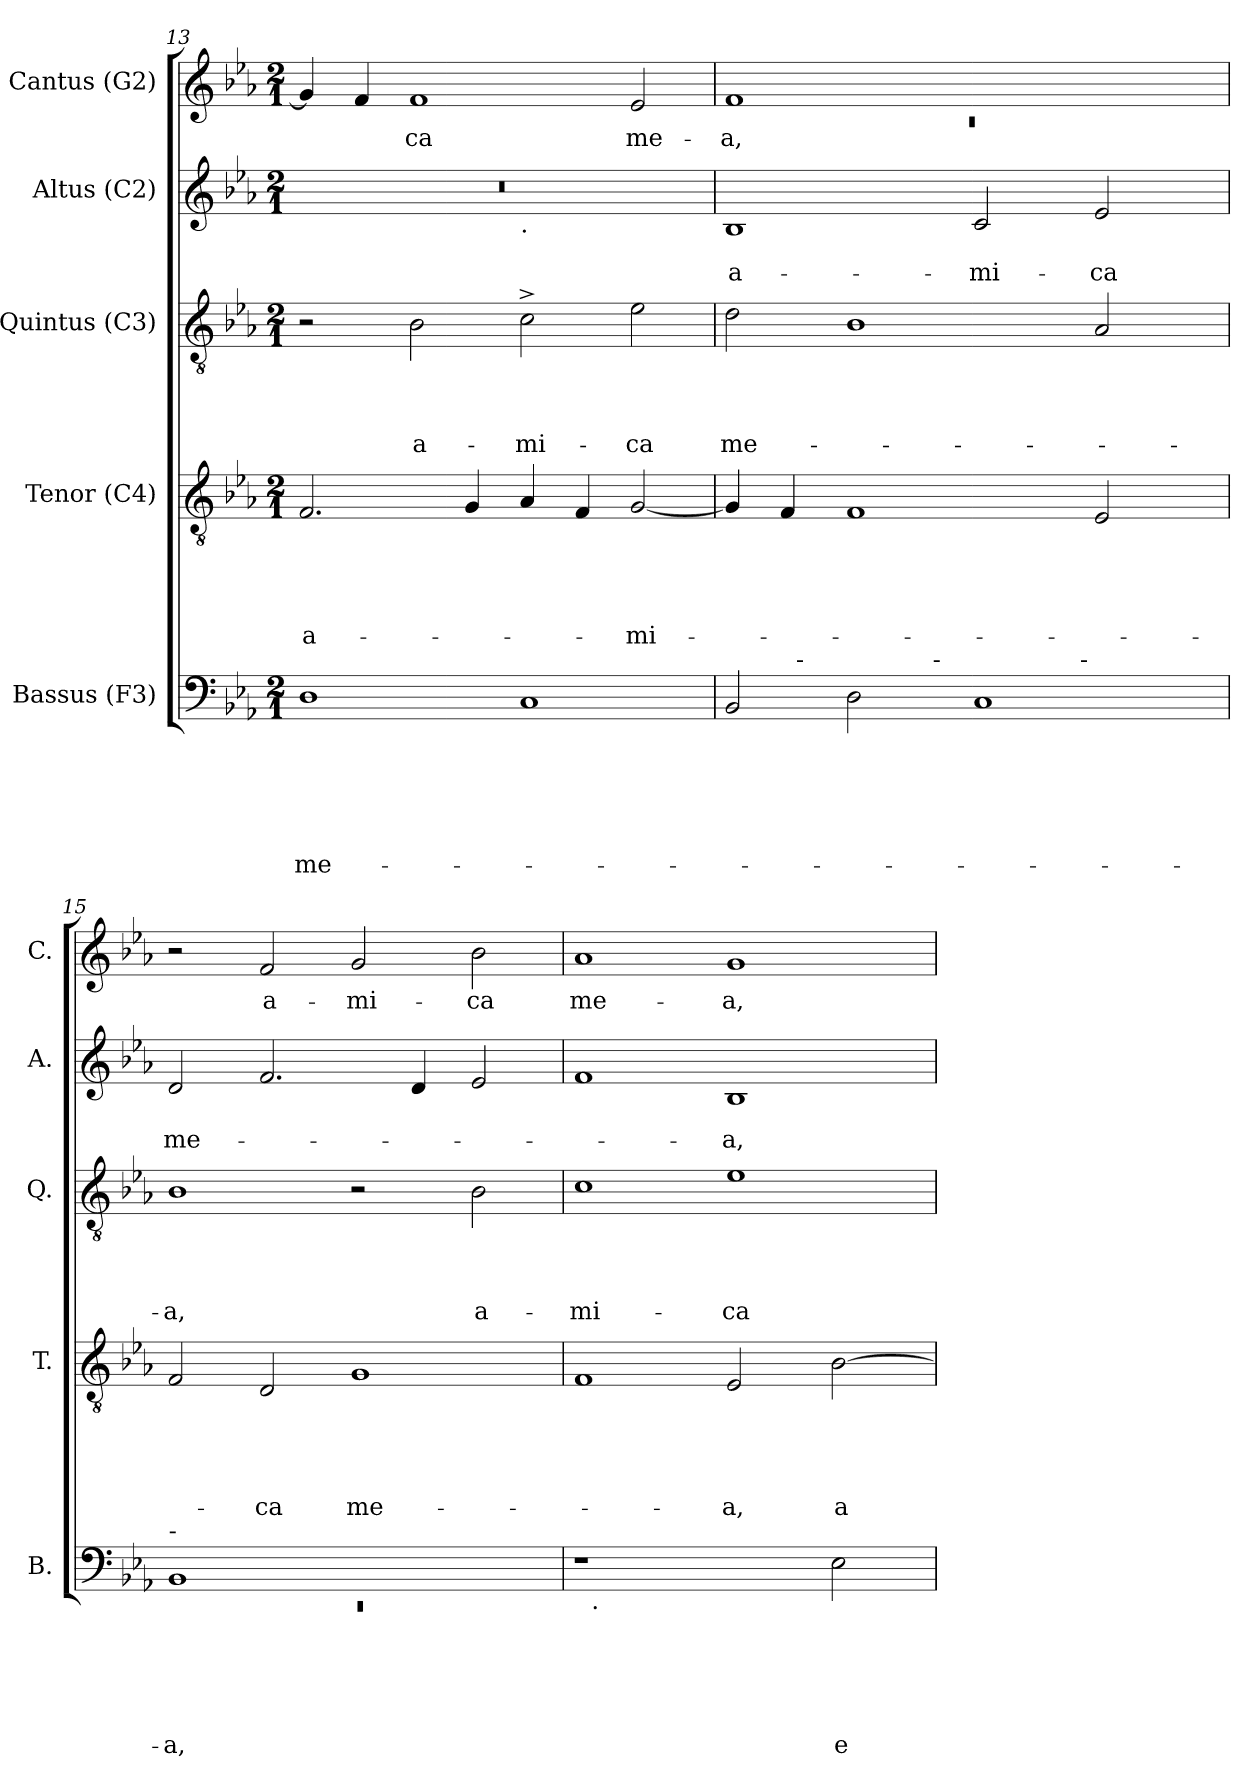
**kern	**text	**text	**text	**text	**text	**text	**kern	**text	**text	**text	**text	**text	**kern	**text	**text	**text	**text	**kern	**text	**text	**kern	**text
*part5	*part5	*part5	*part5	*part5	*part5	*part5	*part4	*part4	*part4	*part4	*part4	*part4	*part3	*part3	*part3	*part3	*part3	*part2	*part2	*part2	*part1	*part1
*staff5	*staff5	*staff5	*staff5	*staff5	*staff5	*staff5	*staff4	*staff4	*staff4	*staff4	*staff4	*staff4	*staff3	*staff3	*staff3	*staff3	*staff3	*staff2	*staff2	*staff2	*staff1	*staff1
*I"Bassus (F3)	*	*	*	*	*	*	*I"Tenor (C4)	*	*	*	*	*	*I"Quintus (C3)	*	*	*	*	*I"Altus (C2)	*	*	*I"Cantus (G2)	*
*I'B.	*	*	*	*	*	*	*I'T.	*	*	*	*	*	*I'Q.	*	*	*	*	*I'A.	*	*	*I'C.	*
*clefF4	*	*	*	*	*	*	*clefGv2	*	*	*	*	*	*clefGv2	*	*	*	*	*clefG2	*	*	*clefG2	*
*k[b-e-a-]	*	*	*	*	*	*	*k[b-e-a-]	*	*	*	*	*	*k[b-e-a-]	*	*	*	*	*k[b-e-a-]	*	*	*k[b-e-a-]	*
*E-:	*	*	*	*	*	*	*E-:	*	*	*	*	*	*E-:	*	*	*	*	*E-:	*	*	*E-:	*
*M2/1	*	*	*	*	*	*	*M2/1	*	*	*	*	*	*M2/1	*	*	*	*	*M2/1	*	*	*M2/1	*
=13	=13	=13	=13	=13	=13	=13	=13	=13	=13	=13	=13	=13	=13	=13	=13	=13	=13	=13	=13	=13	=13	=13
!	!	!	!	!	!	!LO:LY:b	!	!	!	!	!	!LO:LY:b	!	!	!	!	!	!	!	!	!	!
*	*	*	*	*	*	*	*	*	*	*	*	*	*	*	*	*	*	*^	*	*	*	*
1D	.	.	.	.	.	me-	2.F/	.	.	.	.	a-	2r	.	.	.	.	0r	1ryy	.	.	4g/]	.
.	.	.	.	.	.	.	.	.	.	.	.	.	.	.	.	.	.	.	.	.	.	4f/	.
!	!	!	!	!	!	!	!	!	!	!	!	!	!	!	!	!	!LO:LY:b	!	!	!	!	!	!LO:LY:b
.	.	.	.	.	.	.	.	.	.	.	.	.	2B-\	.	.	.	a-	.	.	.	.	1f	-ca
.	.	.	.	.	.	.	4G/	.	.	.	.	.	.	.	.	.	.	.	.	.	.	.	.
!	!	!	!	!	!	!	!	!	!	!	!	!	!	!	!	!	!	!	!LO:TX:b:t=.	!	!	!	!
!	!	!	!	!	!	!	!	!	!	!	!	!	!	!	!	!	!LO:LY:b	!	!	!	!	!	!
1C	.	.	.	.	.	.	4A-/	.	.	.	.	.	2c^>\	.	.	.	-mi-	.	1ryy	.	.	.	.
.	.	.	.	.	.	.	4F/	.	.	.	.	.	.	.	.	.	.	.	.	.	.	.	.
!	!	!	!	!	!	!	!	!	!	!	!	!LO:LY:b	!	!	!	!	!LO:LY:b	!	!	!	!	!	!LO:LY:b
.	.	.	.	.	.	.	[>2G/	.	.	.	.	-mi-	2e-\	.	.	.	-ca	.	.	.	.	2e-/	me-
!!LO:PB:g=z
=14	=14	=14	=14	=14	=14	=14	=14	=14	=14	=14	=14	=14	=14	=14	=14	=14	=14	=14	=14	=14	=14	=14	=14
*	*	*	*	*	*	*	*	*	*	*	*	*	*	*	*	*	*	*	*	*	*	*^	*
!	!	!	!	!	!	!	!	!	!	!	!	!	!	!	!	!	!LO:LY:b	!	!	!	!LO:LY:b:rj	!	!LO:N:vis=1	!LO:LY:b
*^	*	*	*	*	*	*	*	*	*	*	*	*	*	*	*	*	*	*	*	*	*	*	*	*
*	*^	*	*	*	*	*	*	*	*	*	*	*	*	*	*	*	*	*	*	*	*	*	*	*	*
*	*	*^	*	*	*	*	*	*	*	*	*	*	*	*	*	*	*	*	*	*v	*v	*	*	*	*	*
2BB-/	4ryy	2ryy	1ryy	.	.	.	.	.	.	4G/]	.	.	.	.	.	2d\	.	.	.	me-	1B-	.	a-	1f	0rc	-a,
.	32ryy	.	.	.	.	.	.	.	.	4F/	.	.	.	.	.	.	.	.	.	.	.	.	.	.	.	.
!	!LO:TX:a:t=-	!	!	!	!	!	!	!	!	!	!	!	!	!	!	!	!	!	!	!	!	!	!	!	!	!
.	1ryy	.	.	.	.	.	.	.	.	.	.	.	.	.	.	.	.	.	.	.	.	.	.	.	.	.
2D\	.	4ryy	.	.	.	.	.	.	.	1F	.	.	.	.	.	1B-	.	.	.	.	.	.	.	.	.	.
.	.	16.ryy	.	.	.	.	.	.	.	.	.	.	.	.	.	.	.	.	.	.	.	.	.	.	.	.
!	!	!LO:TX:a:t=-	!	!	!	!	!	!	!	!	!	!	!	!	!	!	!	!	!	!	!	!	!	!	!	!
.	.	1ryy	.	.	.	.	.	.	.	.	.	.	.	.	.	.	.	.	.	.	.	.	.	.	.	.
!	!	!	!	!	!	!	!	!	!	!	!	!	!	!	!	!	!	!	!	!	!	!	!LO:LY:b	!	!	!
1C	.	.	4...ryy	.	.	.	.	.	.	.	.	.	.	.	.	.	.	.	.	.	2c/	.	-mi-	1ryy	.	.
.	2ryy	.	.	.	.	.	.	.	.	.	.	.	.	.	.	.	.	.	.	.	.	.	.	.	.	.
!	!	!	!LO:TX:a:t=-	!	!	!	!	!	!	!	!	!	!	!	!	!	!	!	!	!	!	!	!	!	!	!
.	.	.	2ryy	.	.	.	.	.	.	.	.	.	.	.	.	.	.	.	.	.	.	.	.	.	.	.
!	!	!	!	!	!	!	!	!	!	!	!	!	!	!	!	!	!	!	!	!	!	!	!LO:LY:b	!	!	!
.	.	.	.	.	.	.	.	.	.	2E-/	.	.	.	.	.	2A-/	.	.	.	.	2e-/	.	-ca	.	.	.
.	8..ryy	.	.	.	.	.	.	.	.	.	.	.	.	.	.	.	.	.	.	.	.	.	.	.	.	.
.	.	8ryy	.	.	.	.	.	.	.	.	.	.	.	.	.	.	.	.	.	.	.	.	.	.	.	.
.	.	32ryy	32ryy	.	.	.	.	.	.	.	.	.	.	.	.	.	.	.	.	.	.	.	.	.	.	.
=15	=15	=15	=15	=15	=15	=15	=15	=15	=15	=15	=15	=15	=15	=15	=15	=15	=15	=15	=15	=15	=15	=15	=15	=15	=15	=15
!LO:TX:a:t=-	!	!	!	!	!	!	!	!	!	!	!	!	!	!	!	!	!	!	!	!	!	!	!	!	!	!
!	!LO:N:vis=1	!	!	!	!	!	!	!	!LO:LY:b	!	!	!	!	!	!	!	!	!	!	!LO:LY:b	!	!	!LO:LY:b	!	!	!
*	*v	*v	*v	*	*	*	*	*	*	*	*	*	*	*	*	*	*	*	*	*	*	*	*	*v	*v	*
1BB-	0rEE	.	.	.	.	.	-a,	2F/	.	.	.	.	.	1B-	.	.	.	-a,	2d/	.	me-	2r	.
!	!	!	!	!	!	!	!	!	!	!	!	!	!LO:LY:b	!	!	!	!	!	!	!	!	!	!LO:LY:b
.	.	.	.	.	.	.	.	2D/	.	.	.	.	-ca	.	.	.	.	.	2.f/	.	.	2f/	a-
!	!	!	!	!	!	!	!	!	!	!	!	!	!LO:LY:b	!	!	!	!	!	!	!	!	!	!LO:LY:b
1ryy	.	.	.	.	.	.	.	1G	.	.	.	.	me-	2r	.	.	.	.	.	.	.	2g/	-mi-
.	.	.	.	.	.	.	.	.	.	.	.	.	.	.	.	.	.	.	4d/	.	.	.	.
!	!	!	!	!	!	!	!	!	!	!	!	!	!	!	!	!	!	!LO:LY:b	!	!	!	!	!LO:LY:b
.	.	.	.	.	.	.	.	.	.	.	.	.	.	2B-\	.	.	.	a-	2e-/	.	.	2b-\	-ca
=16	=16	=16	=16	=16	=16	=16	=16	=16	=16	=16	=16	=16	=16	=16	=16	=16	=16	=16	=16	=16	=16	=16	=16
!	!	!	!	!	!	!	!	!	!	!	!	!	!	!	!	!	!	!LO:LY:b	!	!	!	!	!LO:LY:b
1r	32ryy	.	.	.	.	.	.	1F	.	.	.	.	.	1c	.	.	.	-mi-	1f	.	.	1a-	me-
!	!LO:TX:b:t=.	!	!	!	!	!	!	!	!	!	!	!	!	!	!	!	!	!	!	!	!	!	!
.	1ryy	.	.	.	.	.	.	.	.	.	.	.	.	.	.	.	.	.	.	.	.	.	.
!	!	!	!	!	!	!	!	!	!	!	!	!	!LO:LY:b	!	!	!	!	!LO:LY:b	!	!	!LO:LY:b	!	!LO:LY:b
2ryy	.	.	.	.	.	.	.	2E-/	.	.	.	.	-a,	1e-	.	.	.	-ca	1B-	.	-a,	1g	-a,
.	2ryy	.	.	.	.	.	.	.	.	.	.	.	.	.	.	.	.	.	.	.	.	.	.
!	!	!	!	!	!	!	!LO:LY:b	!	!	!	!	!	!LO:LY:b	!	!	!	!	!	!	!	!	!	!
2E-\	.	.	.	.	.	.	e-	[>2B-\	.	.	.	.	a-	.	.	.	.	.	.	.	.	.	.
.	4...ryy	.	.	.	.	.	.	.	.	.	.	.	.	.	.	.	.	.	.	.	.	.	.
*v	*v	*	*	*	*	*	*	*	*	*	*	*	*	*	*	*	*	*	*	*	*	*	*
=	=	=	=	=	=	=	=	=	=	=	=	=	=	=	=	=	=	=	=	=	=	=
*-	*-	*-	*-	*-	*-	*-	*-	*-	*-	*-	*-	*-	*-	*-	*-	*-	*-	*-	*-	*-	*-	*-
